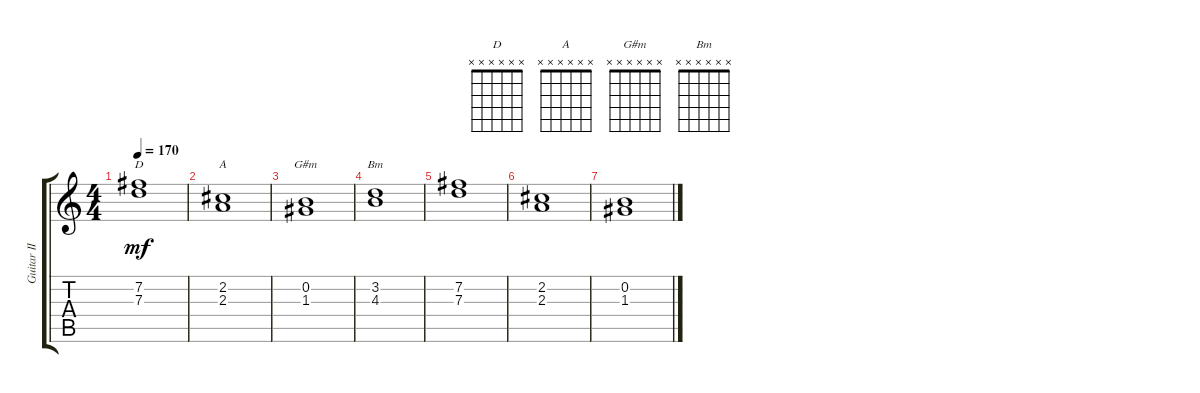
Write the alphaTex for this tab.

\track ("Guitar II" "Guitar II") {instrument distortionguitar}
\staff {score tabs}
\tuning (E4 B3 G3 D3 A2 E2) {hide}
\chord ("D" x x x x x x)
\chord ("A" x x x x x x)
\chord ("G#m" x x x x x x)
\chord ("Bm" x x x x x x)
\ts (4 4)
\tempo 170
\clef g2
\ks c
(7.2 7.3).1{ch "D" dy mf} |
(2.2 2.3).1{ch "A"} |
(0.2 1.3).1{ch "G#m"} |
(3.2 4.3).1{ch "Bm"} |
(7.2 7.3).1 |
(2.2 2.3).1 |
(0.2 1.3).1
